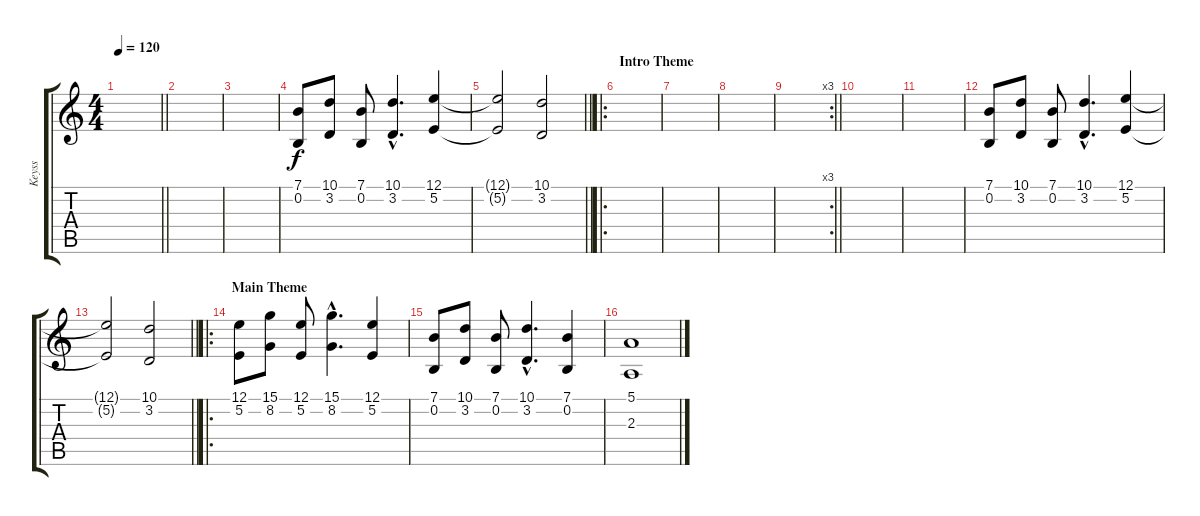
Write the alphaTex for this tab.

\track ("Keyss" "Keyss") {instrument synthstrings1}
\staff {score tabs}
\tuning (E4 B3 G3 D3 A2 E2) {hide}
\ts (4 4)
\tempo 120
\clef g2
\barLineRight lightlight
\ks c
|
|
|
(7.1 0.2).8 (10.1 3.2).8 (7.1 0.2).8 (10.1{hac} 3.2{hac}).4{d} (12.1 5.2).4 |
\barLineRight lightlight
(12.1{t} 5.2{t}).2 (10.1 3.2).2 |
\ro
\section ("" "Intro Theme")
|
|
|
\rc 3
\barLineRight lightlight
|
|
|
(7.1 0.2).8 (10.1 3.2).8 (7.1 0.2).8 (10.1{hac} 3.2{hac}).4{d} (12.1 5.2).4 |
\barLineRight lightlight
(12.1{t} 5.2{t}).2 (10.1 3.2).2 |
\ro
\section ("" "Main Theme")
(12.1 5.2).8 (15.1 8.2).8 (12.1 5.2).8 (15.1{hac} 8.2{hac}).4{d} (12.1 5.2).4 |
(7.1 0.2).8 (10.1 3.2).8 (7.1 0.2).8 (10.1{hac} 3.2{hac}).4{d} (7.1 0.2).4 |
(5.1 2.3).1
